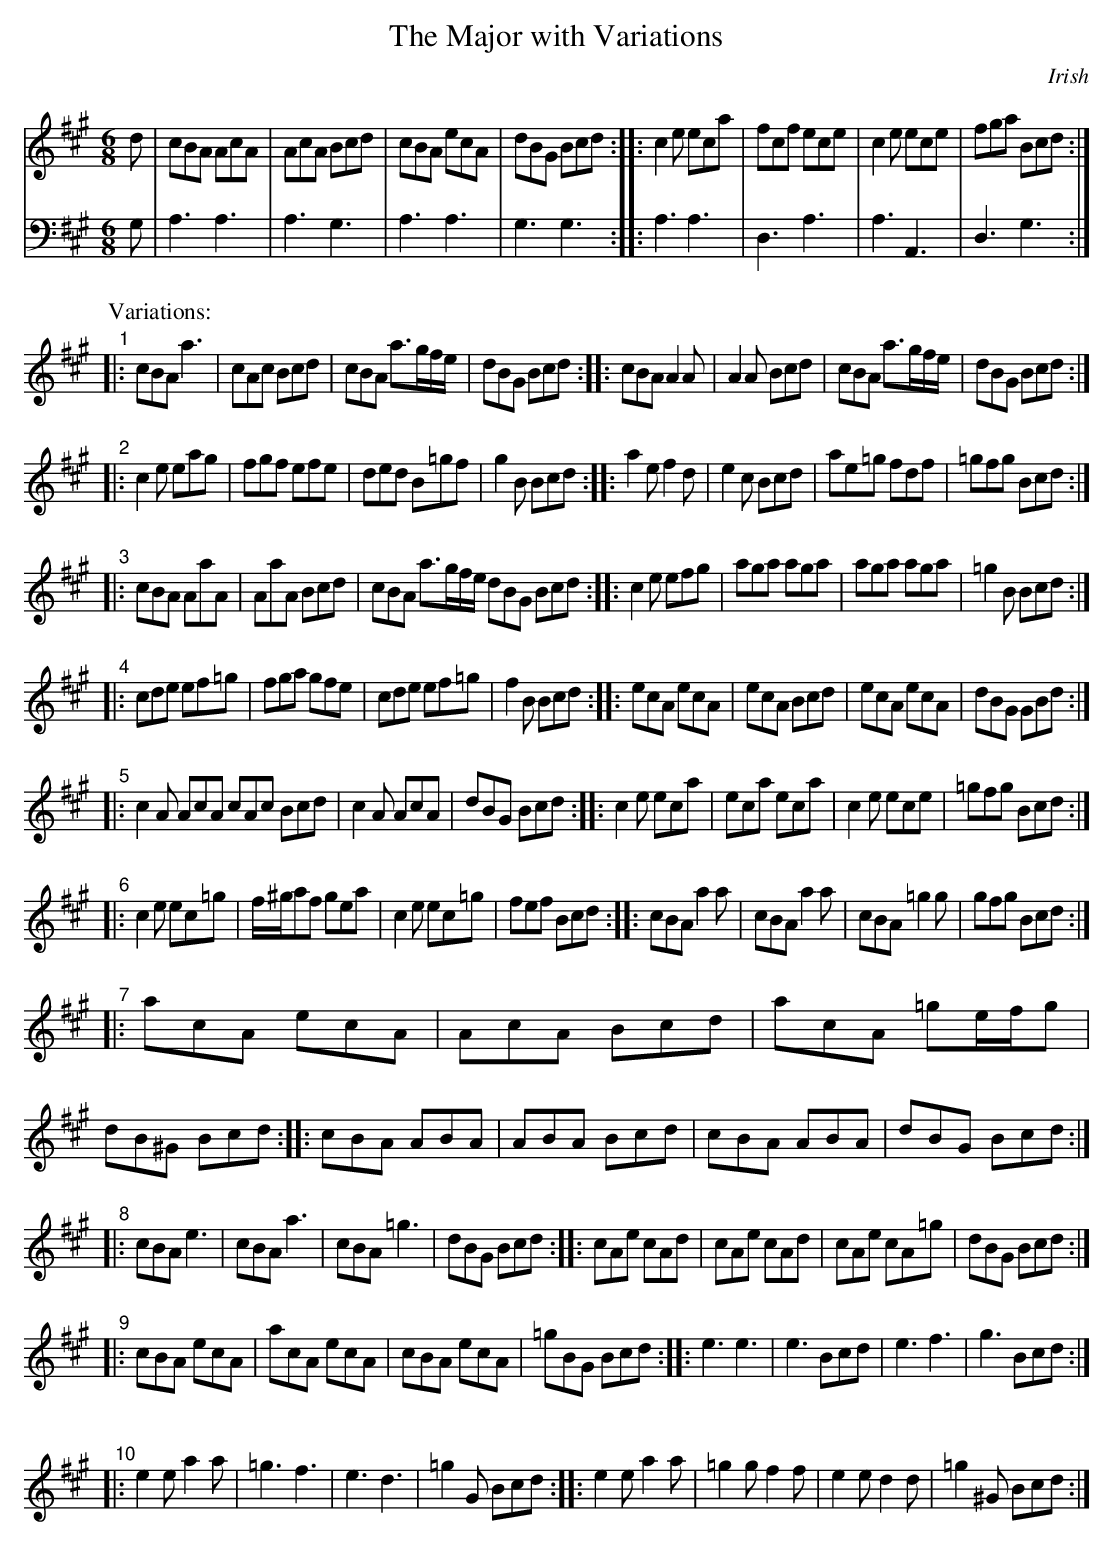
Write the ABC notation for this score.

X:1
T: The Major with Variations
O: Irish
M: 6/8
L: 1/8
K: A
V: 1 staves=2
d | cBA AcA | AcA Bcd | cBA ecA | dBG Bcd :: c2e eca | fcf ece | c2e ece | fga Bcd :|
V: 2 clef=bass middle=d
g | a3 a3 | a3 g3 | a3 a3 | g3 g3 :: a3 a3 | d3 a3 | a3 A3 | d3 g3 :|
P: Variations:
V: 1
"^1"|: cBA a3 | cAc Bcd | cBA a>gf/e/ | dBG Bcd :: cBA A2A | A2A Bcd | cBA a>gf/e/ | dBG Bcd :|
"^2"|: c2e eag | fgf efe | ded B=gf | g2B Bcd :: a2e f2d | e2c Bcd | ae=g fdf | =gfg Bcd :|
"^3"|: cBA AaA | AaA Bcd | cBA a>gf/e/ dBG Bcd :: c2e efg | aga aga | aga aga | =g2B Bcd :|
"^4"|: cde ef=g | fga gfe | cde ef=g | f2B Bcd :: ecA ecA | ecA Bcd | ecA ecA | dBG GBd :|
"^5"|: c2A AcA cAc Bcd | c2A AcA | dBG Bcd :: c2e eca | eca eca | c2e ece | =gfg Bcd :|
"^6"|: c2e ec=g | f/^g/af gea | c2e ec=g | fef Bcd :: cBA a2a | cBA a2a | cBA =g2g | gfg Bcd :|
"^7"|: acA ecA | AcA Bcd | acA =ge/f/g | dB^G Bcd :: cBA ABA | ABA Bcd | cBA ABA | dBG Bcd :|
"^8"|: cBA e3 | cBA a3 | cBA =g3 | dBG Bcd :: cAe cAd | cAe cAd | cAe cA=g | dBG Bcd :|
"^9"|: cBA ecA | acA ecA | cBA ecA | =gBG Bcd :: e3 e3 | e3 Bcd | e3 f3 | g3 Bcd :|
"^10"|: e2e a2a | =g3 f3 | e3 d3 | =g2G Bcd :: e2e a2a | =g2g f2f | e2e d2d | =g2^G Bcd :|
